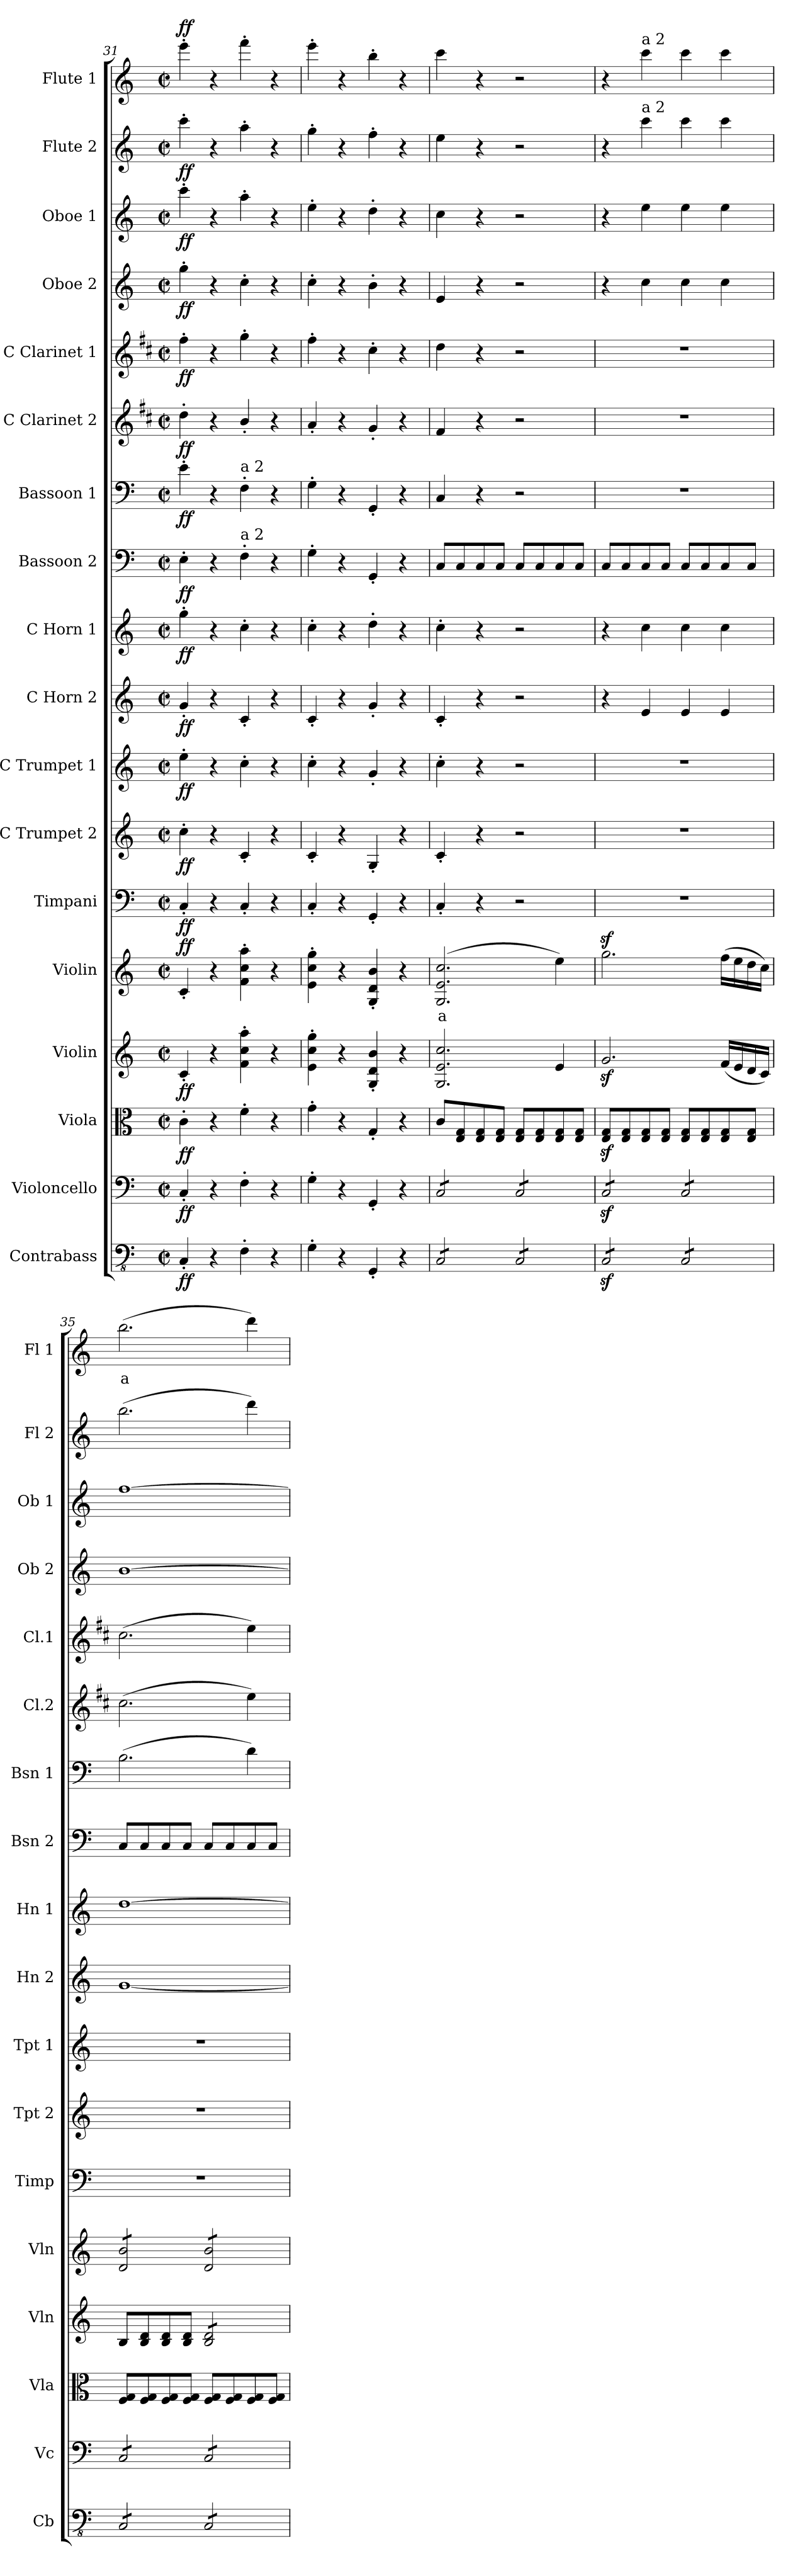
**kern	**dynam	**kern	**dynam	**kern	**dynam	**kern	**dynam	**kern	**text	**dynam	**kern	**dynam	**kern	**dynam	**kern	**dynam	**kern	**dynam	**kern	**dynam	**kern	**dynam	**kern	**dynam	**kern	**dynam	**kern	**dynam	**kern	**dynam	**kern	**dynam	**kern	**dynam	**kern	**text	**dynam
*part18	*part18	*part17	*part17	*part16	*part16	*part15	*part15	*part14	*part14	*part14	*part13	*part13	*part12	*part12	*part11	*part11	*part10	*part10	*part9	*part9	*part8	*part8	*part7	*part7	*part6	*part6	*part5	*part5	*part4	*part4	*part3	*part3	*part2	*part2	*part1	*part1	*part1
*staff18	*staff18	*staff17	*staff17	*staff16	*staff16	*staff15	*staff15	*staff14	*staff14	*staff14	*staff13	*staff13	*staff12	*staff12	*staff11	*staff11	*staff10	*staff10	*staff9	*staff9	*staff8	*staff8	*staff7	*staff7	*staff6	*staff6	*staff5	*staff5	*staff4	*staff4	*staff3	*staff3	*staff2	*staff2	*staff1	*staff1	*staff1
*I"Contrabass	*	*I"Violoncello	*	*I"Viola	*	*I"Violin	*	*I"Violin	*	*	*I"Timpani	*	*I"C Trumpet 2	*	*I"C Trumpet 1	*	*I"C Horn 2	*	*I"C Horn 1	*	*I"Bassoon 2	*	*I"Bassoon 1	*	*I"C Clarinet 2	*	*I"C Clarinet 1	*	*I"Oboe 2	*	*I"Oboe 1	*	*I"Flute 2	*	*I"Flute 1	*	*
*I'Cb	*	*I'Vc	*	*I'Vla	*	*I'Vln	*	*I'Vln	*	*	*I'Timp	*	*I'Tpt 2	*	*I'Tpt 1	*	*I'Hn 2	*	*I'Hn 1	*	*I'Bsn 2	*	*I'Bsn 1	*	*I'Cl.2	*	*I'Cl.1	*	*I'Ob 2	*	*I'Ob 1	*	*I'Fl 2	*	*I'Fl 1	*	*
*clefFv4	*	*clefF4	*	*clefC3	*	*clefG2	*	*clefG2	*	*	*clefF4	*	*clefG2	*	*clefG2	*	*clefG2	*	*clefG2	*	*clefF4	*	*clefF4	*	*clefG2	*	*clefG2	*	*clefG2	*	*clefG2	*	*clefG2	*	*clefG2	*	*
*	*	*	*	*	*	*	*	*	*	*	*	*	*	*	*	*	*ITrd7c12	*	*ITrd7c12	*	*	*	*	*	*ITrd1c2	*	*ITrd1c2	*	*	*	*	*	*	*	*	*	*
*k[]	*	*k[]	*	*k[]	*	*k[]	*	*k[]	*	*	*k[]	*	*k[]	*	*k[]	*	*k[]	*	*k[]	*	*k[]	*	*k[]	*	*k[]	*	*k[]	*	*k[]	*	*k[]	*	*k[]	*	*k[]	*	*
*M2/2	*	*M2/2	*	*M2/2	*	*M2/2	*	*M2/2	*	*	*M2/2	*	*M2/2	*	*M2/2	*	*M2/2	*	*M2/2	*	*M2/2	*	*M2/2	*	*M2/2	*	*M2/2	*	*M2/2	*	*M2/2	*	*M2/2	*	*M2/2	*	*
*met(c|)	*	*met(c|)	*	*met(c|)	*	*met(c|)	*	*met(c|)	*	*	*met(c|)	*	*met(c|)	*	*met(c|)	*	*met(c|)	*	*met(c|)	*	*met(c|)	*	*met(c|)	*	*met(c|)	*	*met(c|)	*	*met(c|)	*	*met(c|)	*	*met(c|)	*	*met(c|)	*	*
=31	=31	=31	=31	=31	=31	=31	=31	=31	=31	=31	=31	=31	=31	=31	=31	=31	=31	=31	=31	=31	=31	=31	=31	=31	=31	=31	=31	=31	=31	=31	=31	=31	=31	=31	=31	=31	=31
!	!LO:DY:b	!	!LO:DY:b	!	!LO:DY:b	!	!LO:DY:b	!	!	!LO:DY:b	!	!LO:DY:b	!	!LO:DY:b	!	!LO:DY:b	!	!LO:DY:b	!	!LO:DY:b	!	!LO:DY:b	!	!LO:DY:b	!	!LO:DY:b	!	!LO:DY:b	!	!LO:DY:b	!	!LO:DY:b	!	!LO:DY:b	!	!	!LO:DY:b
4CC'/	ff	4C'/	ff	4c'\	ff	4c'/	ff	4c'/	.	ff	4C'/	ff	4cc'\	ff	4ee'\	ff	4G'/	ff	4g'\	ff	4E'\	ff	4e'\	ff	4cc'\	ff	4ee'\	ff	4gg'\	ff	4ccc'\	ff	4ccc'\	ff	4eee'\	.	ff
4r	.	4r	.	4r	.	4r	.	4r	.	.	4r	.	4r	.	4r	.	4r	.	4r	.	4r	.	4r	.	4r	.	4r	.	4r	.	4r	.	4r	.	4r	.	.
!	!	!	!	!	!	!	!	!	!	!	!	!	!	!	!	!	!	!	!	!	!	!	!LO:TX:a:t=a 2	!	!	!	!	!	!	!	!	!	!	!	!	!	!
!	!	!	!	!	!	!	!	!	!	!	!	!	!	!	!	!	!	!	!	!	!LO:TX:a:t=a 2	!	!	!	!	!	!	!	!	!	!	!	!	!	!	!	!
4FF'\	.	4F'\	.	4f'\	.	4f\' 4cc\' 4aa\'	.	4f\' 4cc\' 4aa\'	.	.	4C'/	.	4c'/	.	4cc'\	.	4C'/	.	4c'\	.	4F'\	.	4F'\	.	4a'/	.	4ff'\	.	4cc'\	.	4aa'\	.	4aa'\	.	4fff'\	.	.
4r	.	4r	.	4r	.	4r	.	4r	.	.	4r	.	4r	.	4r	.	4r	.	4r	.	4r	.	4r	.	4r	.	4r	.	4r	.	4r	.	4r	.	4r	.	.
=32	=32	=32	=32	=32	=32	=32	=32	=32	=32	=32	=32	=32	=32	=32	=32	=32	=32	=32	=32	=32	=32	=32	=32	=32	=32	=32	=32	=32	=32	=32	=32	=32	=32	=32	=32	=32	=32
4GG'\	.	4G'\	.	4g'\	.	4e\' 4cc\' 4gg\'	.	4e\' 4cc\' 4gg\'	.	.	4C'/	.	4c'/	.	4cc'\	.	4C'/	.	4c'\	.	4G'\	.	4G'\	.	4g'/	.	4ee'\	.	4cc'\	.	4ee'\	.	4gg'\	.	4eee'\	.	.
4r	.	4r	.	4r	.	4r	.	4r	.	.	4r	.	4r	.	4r	.	4r	.	4r	.	4r	.	4r	.	4r	.	4r	.	4r	.	4r	.	4r	.	4r	.	.
4GGG'/	.	4GG'/	.	4G'/	.	4G/' 4d/' 4b/'	.	4G/' 4d/' 4b/'	.	.	4GG'/	.	4G'/	.	4g'/	.	4G'/	.	4d'\	.	4GG'/	.	4GG'/	.	4f'/	.	4b'\	.	4b'\	.	4dd'\	.	4ff'\	.	4bb'\	.	.
4r	.	4r	.	4r	.	4r	.	4r	.	.	4r	.	4r	.	4r	.	4r	.	4r	.	4r	.	4r	.	4r	.	4r	.	4r	.	4r	.	4r	.	4r	.	.
!!LO:PB:g=z
=33	=33	=33	=33	=33	=33	=33	=33	=33	=33	=33	=33	=33	=33	=33	=33	=33	=33	=33	=33	=33	=33	=33	=33	=33	=33	=33	=33	=33	=33	=33	=33	=33	=33	=33	=33	=33	=33
!	!	!	!	!	!	!	!	!	!LO:LY:b:color=#FF0000	!	!	!	!	!	!	!	!	!	!	!	!	!	!	!	!	!	!	!	!	!	!	!	!	!	!	!	!
*tremolo	*	*	*	*	*	*	*	*	*	*	*	*	*	*	*	*	*	*	*	*	*	*	*	*	*	*	*	*	*	*	*	*	*	*	*	*	*
*	*	*tremolo	*	*	*	*	*	*	*	*	*	*	*	*	*	*	*	*	*	*	*	*	*	*	*	*	*	*	*	*	*	*	*	*	*	*	*
8CC/L	.	8C/L	.	8c/L	.	2.G/ 2.e/ 2.cc/	.	(>2.G/ 2.e/ 2.cc/	a	.	4C'/	.	4c'/	.	4cc'\	.	4C'/	.	4c'\	.	8C/L	.	4C/	.	4e/	.	4cc\	.	4e/	.	4cc\	.	4ee\	.	4ccc\	.	.
8CC/	.	8C/	.	8E/ 8G/	.	.	.	.	.	.	.	.	.	.	.	.	.	.	.	.	8C/	.	.	.	.	.	.	.	.	.	.	.	.	.	.	.	.
8CC/	.	8C/	.	8E/ 8G/	.	.	.	.	.	.	4r	.	4r	.	4r	.	4r	.	4r	.	8C/	.	4r	.	4r	.	4r	.	4r	.	4r	.	4r	.	4r	.	.
8CC/J	.	8C/J	.	8E/ 8G/J	.	.	.	.	.	.	.	.	.	.	.	.	.	.	.	.	8C/J	.	.	.	.	.	.	.	.	.	.	.	.	.	.	.	.
8CC/L	.	8C/L	.	8E/ 8G/L	.	.	.	.	.	.	2r	.	2r	.	2r	.	2r	.	2r	.	8C/L	.	2r	.	2r	.	2r	.	2r	.	2r	.	2r	.	2r	.	.
8CC/	.	8C/	.	8E/ 8G/	.	.	.	.	.	.	.	.	.	.	.	.	.	.	.	.	8C/	.	.	.	.	.	.	.	.	.	.	.	.	.	.	.	.
8CC/	.	8C/	.	8E/ 8G/	.	4e/	.	4ee\)	.	.	.	.	.	.	.	.	.	.	.	.	8C/	.	.	.	.	.	.	.	.	.	.	.	.	.	.	.	.
8CC/J	.	8C/J	.	8E/ 8G/J	.	.	.	.	.	.	.	.	.	.	.	.	.	.	.	.	8C/J	.	.	.	.	.	.	.	.	.	.	.	.	.	.	.	.
=34	=34	=34	=34	=34	=34	=34	=34	=34	=34	=34	=34	=34	=34	=34	=34	=34	=34	=34	=34	=34	=34	=34	=34	=34	=34	=34	=34	=34	=34	=34	=34	=34	=34	=34	=34	=34	=34
8CCz</L	.	8Cz</L	.	8E/z< 8G/z<L	.	2.gz</	.	2.ggz<\	.	.	1r	.	1r	.	1r	.	4r	.	4r	.	8C/L	.	1r	.	1r	.	1r	.	4r	.	4r	.	4r	.	4r	.	.
8CCz</	.	8Cz</	.	8E/ 8G/	.	.	.	.	.	.	.	.	.	.	.	.	.	.	.	.	8C/	.	.	.	.	.	.	.	.	.	.	.	.	.	.	.	.
!	!	!	!	!	!	!	!	!	!	!	!	!	!	!	!	!	!	!	!	!	!	!	!	!	!	!	!	!	!	!	!	!	!	!	!LO:TX:a:t=a 2	!	!
!	!	!	!	!	!	!	!	!	!	!	!	!	!	!	!	!	!	!	!	!	!	!	!	!	!	!	!	!	!	!	!	!	!LO:TX:a:t=a 2	!	!	!	!
8CCz</	.	8Cz</	.	8E/ 8G/	.	.	.	.	.	.	.	.	.	.	.	.	4E/	.	4c\	.	8C/	.	.	.	.	.	.	.	4cc\	.	4ee\	.	4ccc\	.	4ccc\	.	.
8CCz</J	.	8Cz</J	.	8E/ 8G/J	.	.	.	.	.	.	.	.	.	.	.	.	.	.	.	.	8C/J	.	.	.	.	.	.	.	.	.	.	.	.	.	.	.	.
8CC/L	.	8C/L	.	8E/ 8G/L	.	.	.	.	.	.	.	.	.	.	.	.	4E/	.	4c\	.	8C/L	.	.	.	.	.	.	.	4cc\	.	4ee\	.	4ccc\	.	4ccc\	.	.
8CC/	.	8C/	.	8E/ 8G/	.	.	.	.	.	.	.	.	.	.	.	.	.	.	.	.	8C/	.	.	.	.	.	.	.	.	.	.	.	.	.	.	.	.
8CC/	.	8C/	.	8E/ 8G/	.	(<16f/LL	.	(>16ff\LL	.	.	.	.	.	.	.	.	4E/	.	4c\	.	8C/	.	.	.	.	.	.	.	4cc\	.	4ee\	.	4ccc\	.	4ccc\	.	.
.	.	.	.	.	.	16e/	.	16ee\	.	.	.	.	.	.	.	.	.	.	.	.	.	.	.	.	.	.	.	.	.	.	.	.	.	.	.	.	.
8CC/J	.	8C/J	.	8E/ 8G/J	.	16d/	.	16dd\	.	.	.	.	.	.	.	.	.	.	.	.	8C/J	.	.	.	.	.	.	.	.	.	.	.	.	.	.	.	.
.	.	.	.	.	.	16c/JJ)	.	16cc\JJ)	.	.	.	.	.	.	.	.	.	.	.	.	.	.	.	.	.	.	.	.	.	.	.	.	.	.	.	.	.
=35	=35	=35	=35	=35	=35	=35	=35	=35	=35	=35	=35	=35	=35	=35	=35	=35	=35	=35	=35	=35	=35	=35	=35	=35	=35	=35	=35	=35	=35	=35	=35	=35	=35	=35	=35	=35	=35
!	!	!	!	!	!	!	!	!	!	!	!	!	!	!	!	!	!	!	!	!	!	!	!	!	!	!	!	!	!	!	!	!	!	!	!	!LO:LY:b:color=#FF0000	!
*	*	*	*	*	*	*	*	*tremolo	*	*	*	*	*	*	*	*	*	*	*	*	*	*	*	*	*	*	*	*	*	*	*	*	*	*	*	*	*
8CC/L	.	8C/L	.	8F/ 8G/L	.	8B/L	.	8d/ 8b/L	.	.	1r	.	1r	.	1r	.	[1G	.	[1d	.	8C/L	.	(>2.B\	.	(>2.b\	.	(>2.b\	.	[1b	.	[1ff	.	(>2.bb\	.	(>2.bb\	a	.
8CC/	.	8C/	.	8F/ 8G/	.	8B/ 8d/	.	8d/ 8b/	.	.	.	.	.	.	.	.	.	.	.	.	8C/	.	.	.	.	.	.	.	.	.	.	.	.	.	.	.	.
8CC/	.	8C/	.	8F/ 8G/	.	8B/ 8d/	.	8d/ 8b/	.	.	.	.	.	.	.	.	.	.	.	.	8C/	.	.	.	.	.	.	.	.	.	.	.	.	.	.	.	.
8CC/J	.	8C/J	.	8F/ 8G/J	.	8B/ 8d/J	.	8d/ 8b/J	.	.	.	.	.	.	.	.	.	.	.	.	8C/J	.	.	.	.	.	.	.	.	.	.	.	.	.	.	.	.
*	*	*	*	*	*	*tremolo	*	*	*	*	*	*	*	*	*	*	*	*	*	*	*	*	*	*	*	*	*	*	*	*	*	*	*	*	*	*	*
8CC/L	.	8C/L	.	8F/ 8G/L	.	8B/ 8d/L	.	8d/ 8b/L	.	.	.	.	.	.	.	.	.	.	.	.	8C/L	.	.	.	.	.	.	.	.	.	.	.	.	.	.	.	.
8CC/	.	8C/	.	8F/ 8G/	.	8B/ 8d/	.	8d/ 8b/	.	.	.	.	.	.	.	.	.	.	.	.	8C/	.	.	.	.	.	.	.	.	.	.	.	.	.	.	.	.
8CC/	.	8C/	.	8F/ 8G/	.	8B/ 8d/	.	8d/ 8b/	.	.	.	.	.	.	.	.	.	.	.	.	8C/	.	4d\)	.	4dd\)	.	4dd\)	.	.	.	.	.	4ddd\)	.	4ddd\)	.	.
8CC/J	.	8C/J	.	8F/ 8G/J	.	8B/ 8d/J	.	8d/ 8b/J	.	.	.	.	.	.	.	.	.	.	.	.	8C/J	.	.	.	.	.	.	.	.	.	.	.	.	.	.	.	.
*	*	*	*	*	*	*	*	*Xtremolo	*	*	*	*	*	*	*	*	*	*	*	*	*	*	*	*	*	*	*	*	*	*	*	*	*	*	*	*	*
*	*	*	*	*	*	*Xtremolo	*	*	*	*	*	*	*	*	*	*	*	*	*	*	*	*	*	*	*	*	*	*	*	*	*	*	*	*	*	*	*
*	*	*Xtremolo	*	*	*	*	*	*	*	*	*	*	*	*	*	*	*	*	*	*	*	*	*	*	*	*	*	*	*	*	*	*	*	*	*	*	*
*Xtremolo	*	*	*	*	*	*	*	*	*	*	*	*	*	*	*	*	*	*	*	*	*	*	*	*	*	*	*	*	*	*	*	*	*	*	*	*	*
=	=	=	=	=	=	=	=	=	=	=	=	=	=	=	=	=	=	=	=	=	=	=	=	=	=	=	=	=	=	=	=	=	=	=	=	=	=
*-	*-	*-	*-	*-	*-	*-	*-	*-	*-	*-	*-	*-	*-	*-	*-	*-	*-	*-	*-	*-	*-	*-	*-	*-	*-	*-	*-	*-	*-	*-	*-	*-	*-	*-	*-	*-	*-
